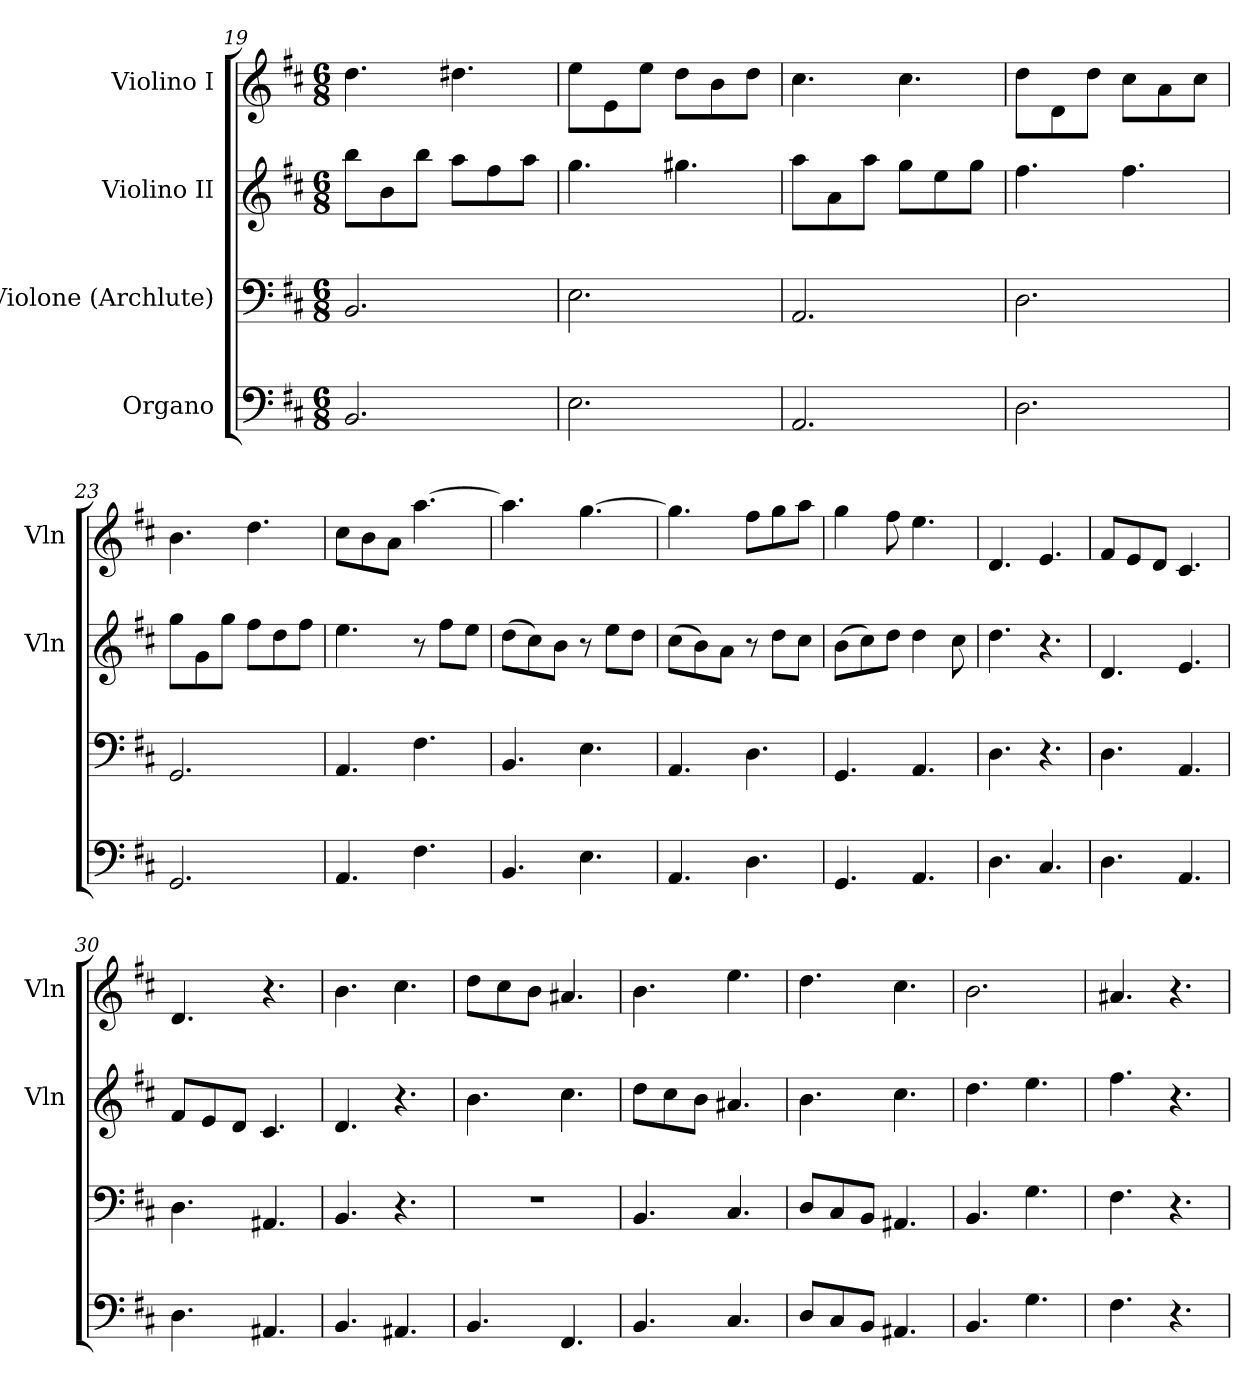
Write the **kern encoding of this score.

**kern	**kern	**kern	**kern
*part4	*part3	*part2	*part1
*staff4	*staff3	*staff2	*staff1
*I"Organo	*I"Violone (Archlute)	*I"Violino II	*I"Violino I
*	*	*I'Vln	*I'Vln
*clefF4	*clefF4	*clefG2	*clefG2
*k[f#c#]	*k[f#c#]	*k[f#c#]	*k[f#c#]
*b:	*b:	*b:	*b:
*M6/8	*M6/8	*M6/8	*M6/8
=19	=19	=19	=19
2.BB/	2.BB/	8bb\L	4.dd\
.	.	8b\	.
.	.	8bb\J	.
.	.	8aa\L	4.dd#X\
.	.	8ff#\	.
.	.	8aa\J	.
=20	=20	=20	=20
2.E\	2.E\	4.gg\	8ee\L
.	.	.	8e\
.	.	.	8ee\J
.	.	4.gg#X\	8dd\L
.	.	.	8b\
.	.	.	8dd\J
=21	=21	=21	=21
2.AA/	2.AA/	8aa\L	4.cc#\
.	.	8a\	.
.	.	8aa\J	.
.	.	8gg\L	4.cc#\
.	.	8ee\	.
.	.	8gg\J	.
=22	=22	=22	=22
2.D\	2.D\	4.ff#\	8dd\L
.	.	.	8d\
.	.	.	8dd\J
.	.	4.ff#\	8cc#\L
.	.	.	8a\
.	.	.	8cc#\J
=23	=23	=23	=23
2.GG/	2.GG/	8gg\L	4.b\
.	.	8g\	.
.	.	8gg\J	.
.	.	8ff#\L	4.dd\
.	.	8dd\	.
.	.	8ff#\J	.
=24	=24	=24	=24
4.AA/	4.AA/	4.ee\	8cc#\L
.	.	.	8b\
.	.	.	8a\J
4.F#\	4.F#\	8r	[4.aa\
.	.	8ff#\L	.
.	.	8ee\J	.
=25	=25	=25	=25
4.BB/	4.BB/	(8dd\L	4.aa\]
.	.	8cc#\)	.
.	.	8b\J	.
4.E\	4.E\	8r	[4.gg\
.	.	8ee\L	.
.	.	8dd\J	.
=26	=26	=26	=26
4.AA/	4.AA/	(8cc#\L	4.gg\]
.	.	8b\)	.
.	.	8a\J	.
4.D\	4.D\	8r	8ff#\L
.	.	8dd\L	8gg\
.	.	8cc#\J	8aa\J
=27	=27	=27	=27
4.GG/	4.GG/	(8b\L	4gg\
.	.	8cc#\)	.
.	.	8dd\J	8ff#\
4.AA/	4.AA/	4dd\	4.ee\
.	.	8cc#\	.
=28	=28	=28	=28
4.D\	4.D\	4.dd\	4.d/
4.C#/	4.r	4.r	4.e/
=29	=29	=29	=29
4.D\	4.D\	4.d/	8f#/L
.	.	.	8e/
.	.	.	8d/J
4.AA/	4.AA/	4.e/	4.c#/
=30	=30	=30	=30
4.D\	4.D\	8f#/L	4.d/
.	.	8e/	.
.	.	8d/J	.
4.AA#X/	4.AA#X/	4.c#/	4.r
=31	=31	=31	=31
4.BB/	4.BB/	4.d/	4.b\
4.AA#X/	4.r	4.r	4.cc#\
=32	=32	=32	=32
4.BB/	2.r	4.b\	8dd\L
.	.	.	8cc#\
.	.	.	8b\J
4.FF#/	.	4.cc#\	4.a#X/
=33	=33	=33	=33
4.BB/	4.BB/	8dd\L	4.b\
.	.	8cc#\	.
.	.	8b\J	.
4.C#/	4.C#/	4.a#X/	4.ee\
=34	=34	=34	=34
8D/L	8D/L	4.b\	4.dd\
8C#/	8C#/	.	.
8BB/J	8BB/J	.	.
4.AA#X/	4.AA#X/	4.cc#\	4.cc#\
=35	=35	=35	=35
4.BB/	4.BB/	4.dd\	2.b\
4.G\	4.G\	4.ee\	.
=36	=36	=36	=36
4.F#\	4.F#\	4.ff#\	4.a#X/
4.r	4.r	4.r	4.r
=	=	=	=
*-	*-	*-	*-
